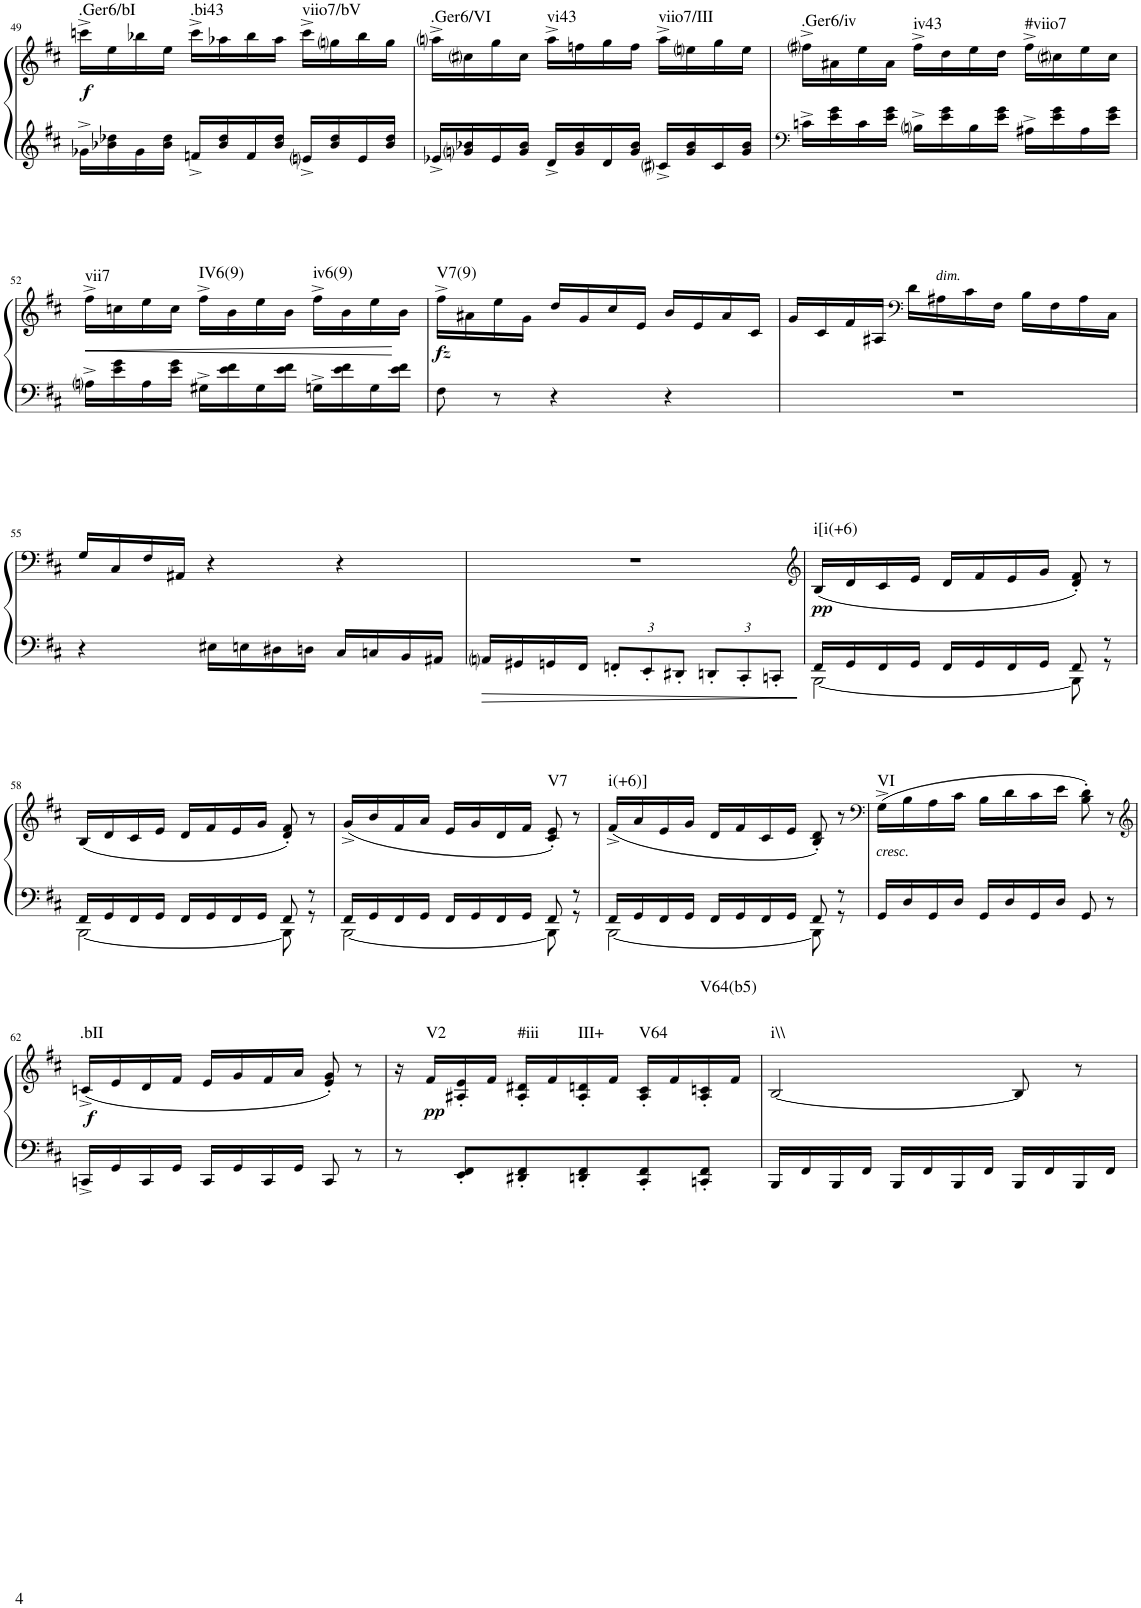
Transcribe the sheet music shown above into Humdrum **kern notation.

**kern	**kern	**dynam	**harte
*part1	*part1	*part1	*part1
*staff2	*staff1	*staff1/2	*
*I"Midi_1	*	*	*
!!LO:PB:g=z
*clefG2	*clefG2	*	*
*k[f#c#]	*k[f#c#]	*	*
*D:	*D:	*	*
*M3/4	*M3/4	*	*
=49	=49	=49	=49
!	!	!LO:DY:b	!LO:H:kt=.Ger6/bI
16g-X^>\LL	16cccn^\LL	f	N
16b-X\ 16dd-X\	16ee\	.	.
16g-\	16bb-X\	.	.
16b-\ 16dd-\JJ	16ee\JJ	.	.
!	!	!	!LO:H:kt=.bi43
16fn^/LL	16ccc^\LL	.	N
16b-/ 16dd-/	16aa-X\	.	.
16f/	16bb-\	.	.
16b-/ 16dd-/JJ	16aa-\JJ	.	.
!	!	!	!LO:H:kt=viio7/bV
16eni^/LL	16ccc^\LL	.	N
16b-/ 16dd-/	16ggni\	.	.
16e/	16bb-\	.	.
16b-/ 16dd-/JJ	16gg\JJ	.	.
=50	=50	=50	=50
!	!	!	!LO:H:kt=.Ger6/VI
16e-X^/LL	16aani^\LL	.	N
16gni/ 16b-X/	16cc#i\	.	.
16e-/	16gg\	.	.
16g/ 16b-/JJ	16cc#\JJ	.	.
!	!	!	!LO:H:kt=vi43
16d^/LL	16aa^\LL	.	N
16g/ 16b-/	16ffn\	.	.
16d/	16gg\	.	.
16g/ 16b-/JJ	16ff\JJ	.	.
!	!	!	!LO:H:kt=viio7/III
16c#i^/LL	16aa^\LL	.	N
16g/ 16b-/	16eeni\	.	.
16c#/	16gg\	.	.
16g/ 16b-/JJ	16ee\JJ	.	.
=51	=51	=51	=51
*clefF4	*	*	*
!	!	!	!LO:H:kt=.Ger6/iv
16cn^\LL	16ff#i^\LL	.	N
16e\ 16g\	16a#X\	.	.
16c\	16ee\	.	.
16e\ 16g\JJ	16a#\JJ	.	.
!	!	!	!LO:H:kt=iv43
16Bni^\LL	16ff#^\LL	.	N
16e\ 16g\	16dd\	.	.
16B\	16ee\	.	.
16e\ 16g\JJ	16dd\JJ	.	.
!	!	!	!LO:H:kt=#viio7
16A#X^\LL	16ff#^\LL	.	N
16e\ 16g\	16cc#i\	.	.
16A#\	16ee\	.	.
16e\ 16g\JJ	16cc#\JJ	.	.
!!LO:LB:g=z
=52	=52	=52	=52
!	!	!LO:HP:b	!LO:H:kt=vii7
16Ani^\LL	16ff#^\LL	<	N
16e\ 16g\	16ccn\	.	.
16A\	16ee\	.	.
16e\ 16g\JJ	16cc\JJ	.	.
!	!	!	!LO:H:kt=IV6(9)
16G#X^\LL	16ff#^\LL	.	N
16e\ 16f#\	16b\	.	.
16G#\	16ee\	.	.
16e\ 16f#\JJ	16b\JJ	.	.
!	!	!	!LO:H:kt=iv6(9)
16Gn^\LL	16ff#^\LL	.	N
16e\ 16f#\	16b\	.	.
16G\	16ee\	.	.
16e\ 16f#\JJ	16b\JJ	[	.
=53	=53	=53	=53
!	!	!LO:DY:b	!LO:H:kt=V7(9)
8F#\	16ff#^\LL	fz	N
.	16a#X\	.	.
8r	16ee\	.	.
.	16g\JJ	.	.
4r	16dd/LL	.	.
.	16g/	.	.
.	16cc#/	.	.
.	16e/JJ	.	.
4r	16b/LL	.	.
.	16e/	.	.
.	16a#/	.	.
.	16c#/JJ	.	.
=54	=54	=54	=54
2.r	16g/LL	.	.
.	16c#/	.	.
.	16f#/	.	.
.	16A#X/JJ	.	.
*	*clefF4	*	*
.	16d\LL	.	.
!	!LO:TX:a:i:t=dim.	!	!
.	16A#X\	.	.
.	16c#\	.	.
.	16F#\JJ	.	.
.	16B\LL	.	.
.	16F#\	.	.
.	16A#\	.	.
.	16C#\JJ	.	.
!!LO:LB:g=z
=55	=55	=55	=55
*^	*	*	*
4r	2ryy	16G/LL	.	.
.	.	16C#/	.	.
.	.	16F#/	.	.
.	.	16AA#X/JJ	.	.
16E#X\LL	.	4r	.	.
16En\	.	.	.	.
16D#X\	.	.	.	.
16Dn\JJ	.	.	.	.
16C#/LL	4ryy	4r	.	.
16Cn/	.	.	.	.
16BB/	.	.	.	.
16AA#X/JJ	.	.	.	.
=56	=56	=56	=56	=56
16AAni/LL	2ryy	2.r	.	.
16GG#X/	.	.	.	.
16GGn/	.	.	.	.
16FF#/JJ	.	.	.	.
*Xbrackettup	*	*	*	*
12FFn'/L	.	.	.	.
12EE'/	.	.	.	.
12DD#X'/J	.	.	.	.
12DDn'/L	4ryy	.	.	.
12CC#'/	.	.	.	.
12CCn'/J	.	.	.	.
=57	=57	=57	=57	=57
*	*	*clefG2	*	*
!	!	!	!LO:DY:b	!LO:H:kt=i[i(+6)
16FF#/LL	[2BBB\	(16B/LL	pp	N
16GG/	.	16d/	.	.
16FF#/	.	16c#/	.	.
16GG/JJ	.	16e/JJ	.	.
16FF#/LL	.	16d/LL	.	.
16GG/	.	16f#/	.	.
16FF#/	.	16e/	.	.
16GG/JJ	.	16g/JJ	.	.
8FF#/	8BBB\]	8d/' 8f#/')	.	.
8r	8r	8r	.	.
!!LO:LB:g=z
=58	=58	=58	=58	=58
16FF#/LL	[2BBB\	(16B/LL	.	.
16GG/	.	16d/	.	.
16FF#/	.	16c#/	.	.
16GG/JJ	.	16e/JJ	.	.
16FF#/LL	.	16d/LL	.	.
16GG/	.	16f#/	.	.
16FF#/	.	16e/	.	.
16GG/JJ	.	16g/JJ	.	.
8FF#/	8BBB\]	8d/' 8f#/')	.	.
8r	8r	8r	.	.
=59	=59	=59	=59	=59
16FF#/LL	[2BBB\	(16g^/LL	.	.
16GG/	.	16b/	.	.
16FF#/	.	16f#/	.	.
16GG/JJ	.	16a/JJ	.	.
16FF#/LL	.	16e/LL	.	.
16GG/	.	16g/	.	.
16FF#/	.	16d/	.	.
16GG/JJ	.	16f#/JJ	.	.
!	!	!	!	!LO:H:kt=V7
8FF#/	8BBB\]	8c#/' 8e/')	.	N
8r	8r	8r	.	.
=60	=60	=60	=60	=60
!	!	!	!	!LO:H:kt=i(+6)]
16FF#/LL	[2BBB\	(16f#^/LL	.	N
16GG/	.	16a/	.	.
16FF#/	.	16e/	.	.
16GG/JJ	.	16g/JJ	.	.
16FF#/LL	.	16d/LL	.	.
16GG/	.	16f#/	.	.
16FF#/	.	16c#/	.	.
16GG/JJ	.	16e/JJ	.	.
8FF#/	8BBB\]	8B/' 8d/')	.	.
8r	8r	8r	.	.
=61	=61	=61	=61	=61
*	*	*clefF4	*	*
!	!	!LO:TX:b:i:t=cresc.	!	!LO:H:kt=VI
16GG/LL	2ryy	(16G^\LL	.	N
16D/	.	16B\	.	.
16GG/	.	16A\	.	.
16D/JJ	.	16c#\JJ	.	.
16GG/LL	.	16B\LL	.	.
16D/	.	16d\	.	.
16GG/	.	16c#\	.	.
16D/JJ	.	16e\JJ	.	.
8GG/	4ryy	8B\' 8d\')	.	.
8r	.	8r	.	.
*v	*v	*	*	*
!!LO:LB:g=z
=62	=62	=62	=62
*	*clefG2	*	*
!	!	!LO:DY:b	!LO:H:kt=.bII
16CCn^/LL	(16cn^/LL	f	N
16GG/	16e/	.	.
16CC/	16d/	.	.
16GG/JJ	16f#/JJ	.	.
16CC/LL	16e/LL	.	.
16GG/	16g/	.	.
16CC/	16f#/	.	.
16GG/JJ	16a/JJ	.	.
8CC/	8e/' 8g/')	.	.
8r	8r	.	.
=63	=63	=63	=63
8r	16r	.	.
!	!	!LO:DY:b	!LO:H:kt=V2
.	16f#/LL	pp	N
8EE/' 8FF#/'L	16A#X/' 16e/'	.	.
.	16f#/JJ	.	.
!	!	!	!LO:H:kt=#iii
8DD#X/' 8FF#/'	16A#/' 16d#X/'LL	.	N
.	16f#/	.	.
!	!	!	!LO:H:kt=III+
8DDn/' 8FF#/'	16A#/' 16dn/'	.	N
.	16f#/JJ	.	.
!	!	!	!LO:H:kt=V64
8CC#/' 8FF#/'	16A#/' 16c#/'LL	.	N
.	16f#/	.	.
!	!	!	!LO:H:kt=V64(b5)
8CCn/' 8FF#/'J	16A#/' 16cn/'	.	N
.	16f#/JJ	.	.
=64	=64	=64	=64
!	!	!	!LO:H:kt=i\\
16BBB/LL	[2B/	.	N
16FF#/	.	.	.
16BBB/	.	.	.
16FF#/JJ	.	.	.
16BBB/LL	.	.	.
16FF#/	.	.	.
16BBB/	.	.	.
16FF#/JJ	.	.	.
16BBB/LL	8B/]	.	.
16FF#/	.	.	.
16BBB/	8r	.	.
16FF#/JJ	.	.	.
=	=	=	=
*-	*-	*-	*-
